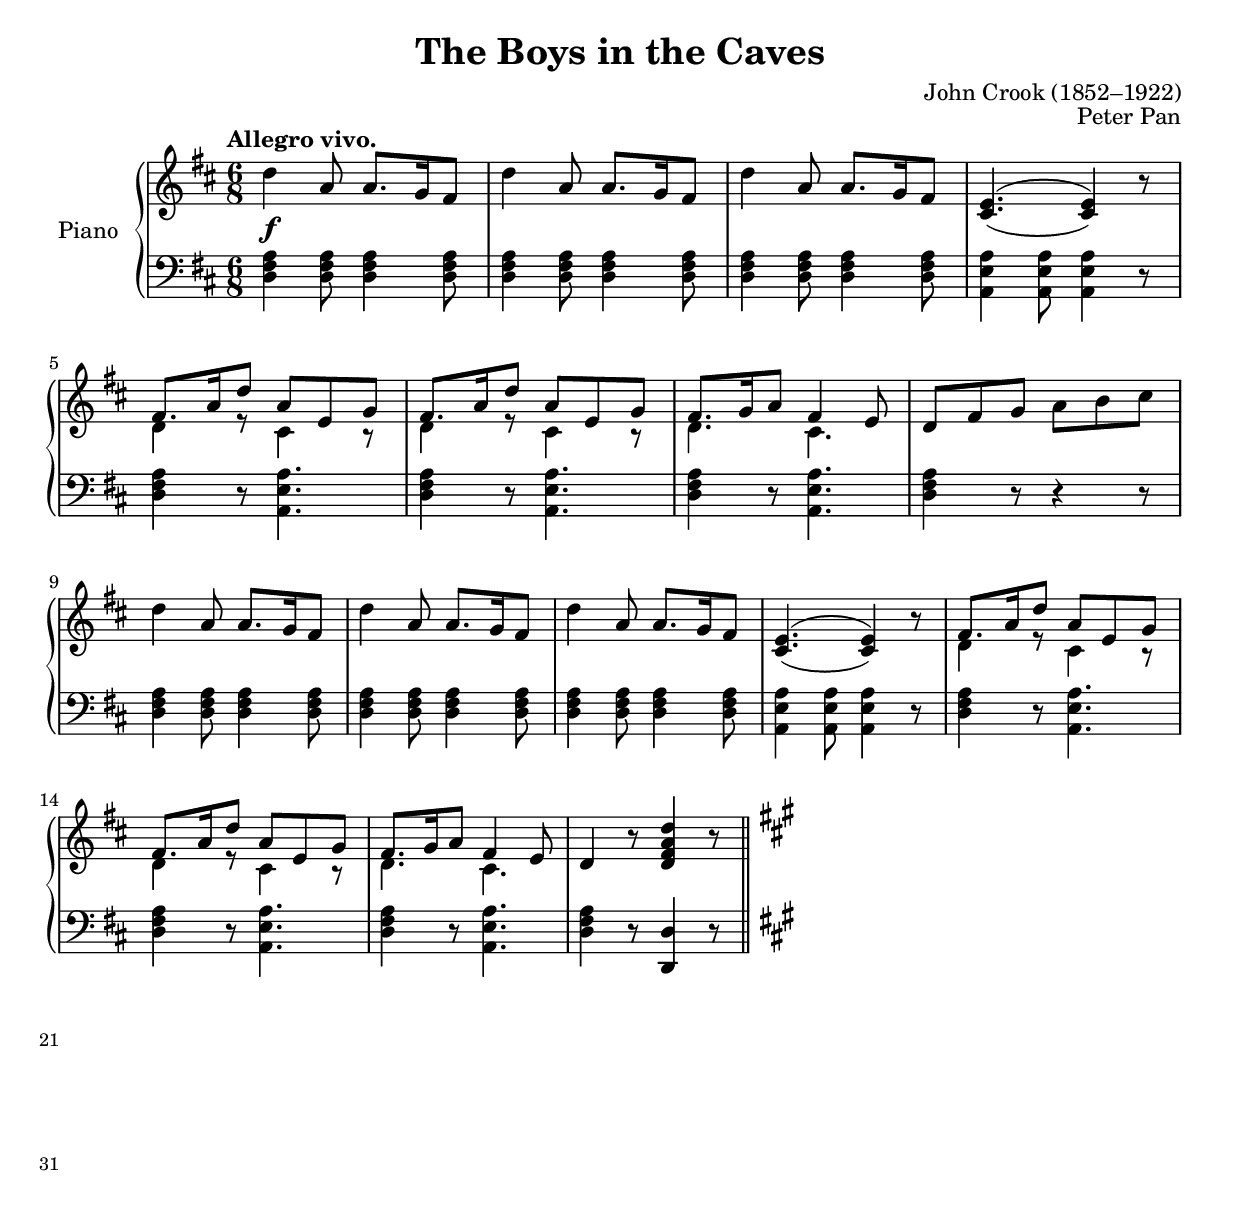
\version "2.19.52"
\language "english"
\include "Peter_Pan.ily"

% \include "articulate.ly"

\header {
  title = "The Boys in the Caves"
% style = "Incidental"
}

\tagGroup #'(midi-only score-only)


upperOne = \relative c'' {
  \repeat unfold 2 {
	d4		a8	a8.	g16	fs8	|
	d'4		a8	a8.	g16	fs8	|
	d'4		a8	a8.	g16	fs8	|
	<cs e>4.^(_(		q4))		r8	|

    << {
	fs8.	a16	d8	a	e	g	|
	fs8.	a16	d8	a	e	g	|
	fs8.	g16	a8	fs4		e8	|
    } \\ {
	d4		r8	cs4		r8	|
	d4		r8	cs4		r8	|
	d4.			cs			|
    } >>
  }
  \alternative {
    {
	d8	fs	g	a	b	cs	|
    }
    {
	d,4		r8	<d fs a d>4	r8	|
    }
  }
}

lowerOne = \relative c {
  \repeat unfold 2 {
	<d fs a>4	q8	q4		q8	|
	<d fs a>4	q8	q4		q8	|
	<d fs a>4	q8	q4		q8	|
	<a e' a>4	q8	q4		r8	|

	<d fs a>4	r8	<a e' a>4.		|
	<d fs a>4	r8	<a e' a>4.		|
	<d fs a>4	r8	<a e' a>4.		|
  }
  \alternative {
    {
	<d fs a>4	r8	r4		r8	|
    }
    {
	<d fs a>4	r8	<d d,>4		r8	|
    }
  }
}


upperTwo = {
}

lowerTwo = {
}


upperThree = {
}

lowerThree = {
}


dynamics = {
  \set Score.tempoHideNote = ##t

  \time 6/8
  \tempo "Allegro vivo." 4 = 140

	<>\f
	s2.*16	|
  \bar "||"
  % TODO: fermata over bars

	s2.*8	|
  \bar "||"

	s2.*16	|
  \bar "|."
  % TODO: “Fine.” before bars
}

upper = {
  \clef treble

  \key d \major
  \upperOne

  \key a \major
  \upperTwo
  
  \key d \major
  \upperThree
}

lower = {
  \clef bass

  \key d \major
  \lowerOne

  \key a \major
  \lowerTwo
  
  \key d \major
  \lowerThree
}


\score {
  \new PianoStaff
    \with {
      instrumentName = #"Piano"
    }
  \keepWithTag #'score-only
  <<
    \new Staff = "upper" \upper
    \new Dynamics = "dynamics" \dynamics
    \new Staff = "lower" \lower
  >>
  \layout {}
}

\score {
  \new PianoStaff
    \with {
      midiInstrument = #"acoustic grand"
    }
  \keepWithTag #'midi-only
  <<
    \new Staff = "upper"
    % \articulate
    \unfoldRepeats
    <<
      \upper
      \dynamics
    >>
    \new Staff = "lower"
    % \articulate
    \unfoldRepeats
    <<
      \lower
      \dynamics
    >>
  >>
  \midi {}
  % \layout {}
}
